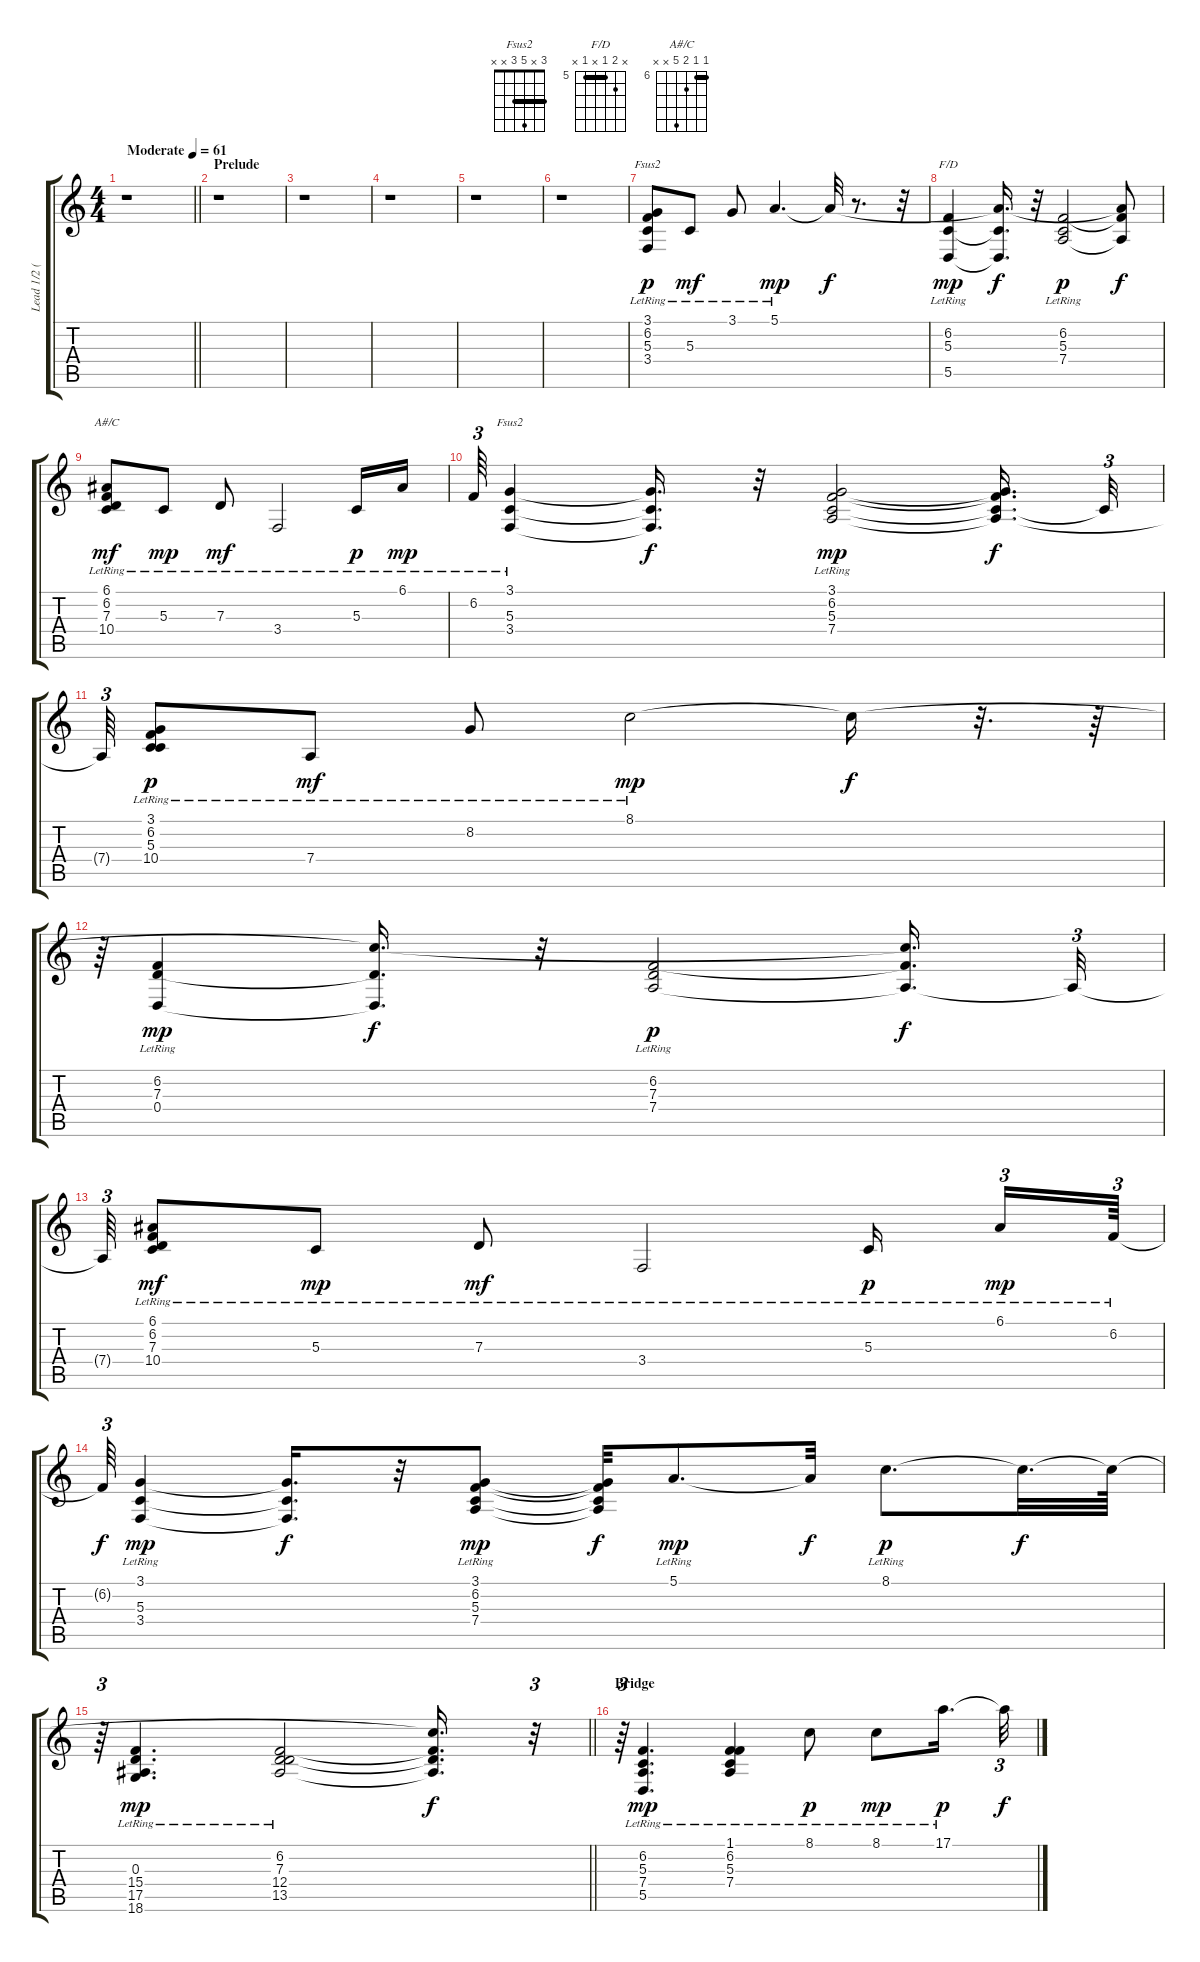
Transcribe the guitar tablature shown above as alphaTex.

\track ("Lead 1/2 (Keyboard)" "Lead 1/2 (") {instrument electricpiano2}
\staff {score tabs}
\tuning (E4 B3 G3 D3 A2 E2) {hide}
\chord ("Fsus2" 3 6 5 3 x x) {firstfret 3 barre 3}
\chord ("F/D" x 6 5 x 5 x) {firstfret 5 barre 5}
\chord ("A#/C" 6 6 7 10 x x) {firstfret 6 barre 6}
\chord ("Fsus2" 3 x 5 3 x x) {barre 3}
\ts (4 4)
\tempo (61 "Moderate")
\clef g2
\barLineRight lightlight
\ks c
r.1{dy p instrument electricpiano2} |
\section ("" "Prelude")
r.1 |
r.1 |
r.1 |
r.1 |
r.1 |
(3.1{lr} 6.2{lr} 5.3{lr} 3.4{lr}).8{ch "Fsus2" balance 12 instrument electricpiano2} 5.3{lr}.8{dy mf} 3.1{lr}.8 5.1{lr}.4{d dy mp} 5.1{t}.32{dy f} r.8{d} r.32 |
(6.2{lr} 5.3{lr} 5.5{lr}).4{ch "F/D" dy mp} (5.1{t} 5.3{t} 5.5{t}).16{d dy f} r.32 (6.2{lr} 5.3{lr} 7.4{lr}).2{dy p} (5.1{t} 6.2{t} 7.4{t}).8{dy f} |
(6.1{lr} 6.2{lr} 7.3{lr} 10.4{lr}).8{ch "A#/C" dy mf} 5.3{lr}.8{dy mp} 7.3{lr}.8{dy mf} 3.4{lr}.2 5.3{lr}.16{dy p} 6.1{lr}.16{dy mp} |
6.2{lr}.64{tu (3 2)} (3.1{lr} 5.3{lr} 3.4{lr}).4{ch "Fsus2"} (3.1{t} 5.3{t} 3.4{t}).16{d dy f} r.32 (3.1{lr} 6.2{lr} 5.3{lr} 7.4{lr}).2{dy mp} (3.1{t} 6.2{t} 5.3{t} 7.4{t}).16{d dy f} 5.3{t}.32{tu (3 2)} |
7.4{t}.64{tu (3 2)} (3.1{lr} 6.2{lr} 5.3{lr} 10.4{lr}).8{dy p} 7.4{lr}.8{dy mf} 8.2{lr}.8 8.1{lr}.2{dy mp} 8.1{t}.16{dy f} r.32{d} r.64 |
r.64{tu (3 2)} (6.2{lr} 7.3{lr} 0.4{lr}).4{dy mp} (8.1{t} 7.3{t} 0.4{t}).16{d dy f} r.32 (6.2{lr} 7.3{lr} 7.4{lr}).2{dy p} (8.1{t} 6.2{t} 7.4{t}).16{d dy f} 7.4{t}.32{tu (3 2)} |
7.4{t}.64{tu (3 2)} (6.1{lr} 6.2{lr} 7.3{lr} 10.4{lr}).8{dy mf} 5.3{lr}.8{dy mp} 7.3{lr}.8{dy mf} 3.4{lr}.2 5.3{lr}.16{dy p beam splitsecondary} 6.1{lr}.16{tu (3 2) dy mp} 6.2{lr}.64{tu (3 2)} |
6.2{t}.64{tu (3 2) dy f} (3.1{lr} 5.3{lr} 3.4{lr}).4{dy mp} (3.1{t} 5.3{t} 3.4{t}).16{d dy f} r.32 (3.1{lr} 6.2{lr} 5.3{lr} 7.4{lr}).8{dy mp} (3.1{t} 6.2{t} 5.3{t} 7.4{t}).32{dy f} 5.1{lr}.8{d dy mp} 5.1{t}.32{dy f} 8.1{lr}.8{d dy p} 8.1{t}.32{d dy f} 8.1{t}.64 |
\barLineRight lightlight
r.64{tu (3 2)} (0.3{lr} 15.4{lr} 17.5{lr} 18.6{lr}).4{d dy mp} (6.2{lr} 7.3{lr} 12.4{lr} 13.5{lr}).2 (8.1{t} 6.2{t} 7.3{t} 13.5{t}).16{d dy f} r.32{tu (3 2)} |
\section ("" "Bridge")
r.64{tu (3 2)} (6.2{lr} 5.3{lr} 7.4{lr} 5.5{lr}).4{d dy mp} (1.1{lr} 6.2{lr} 5.3{lr} 7.4{lr}).4 8.1{lr}.8{dy p} 8.1{lr}.8{dy mp} 17.1{lr}.16{d dy p} 17.1{t}.32{tu (3 2) dy f}
